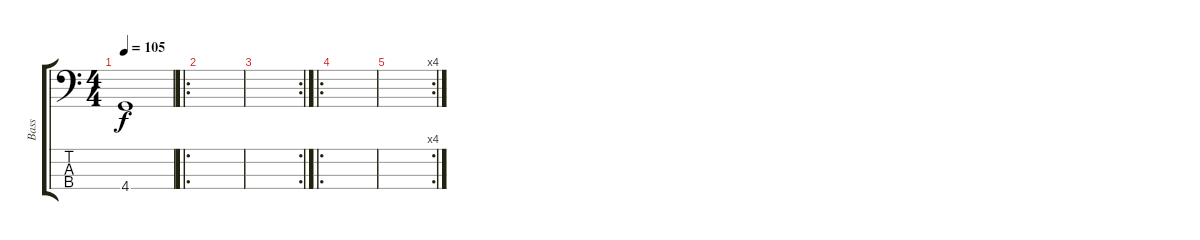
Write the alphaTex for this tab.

\track ("Bass" "Bass") {instrument electricbassfinger}
\staff {score tabs}
\tuning (Gb2 Db2 Ab1 Eb1) {hide}
\ts (4 4)
\tempo 105
\clef f4
\ks c
4.4{t}.1{dy f} |
\ro
|
\rc 2
|
\ro
|
\rc 4
